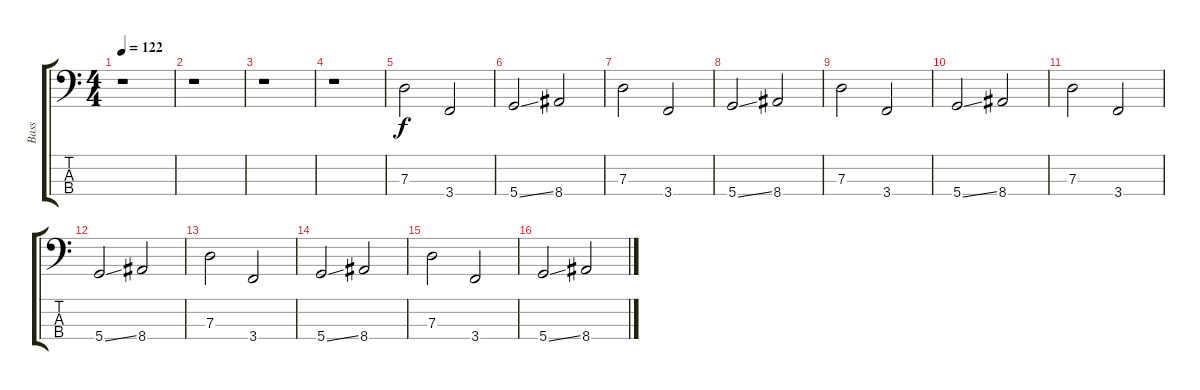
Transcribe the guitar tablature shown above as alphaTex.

\track ("Bass" "Bass") {instrument electricbassfinger}
\staff {score tabs}
\tuning (F2 C2 G1 D1) {hide}
\ts (4 4)
\tempo 122
\clef f4
\ks c
r.1{dy f instrument electricbassfinger} |
r.1 |
r.1 |
r.1 |
7.3.2 3.4.2 |
5.4{ss}.2 8.4.2 |
7.3.2 3.4.2 |
5.4{ss}.2 8.4.2 |
7.3.2 3.4.2 |
5.4{ss}.2 8.4.2 |
7.3.2 3.4.2 |
5.4{ss}.2 8.4.2 |
7.3.2 3.4.2 |
5.4{ss}.2 8.4.2 |
7.3.2 3.4.2 |
5.4{ss}.2 8.4.2
